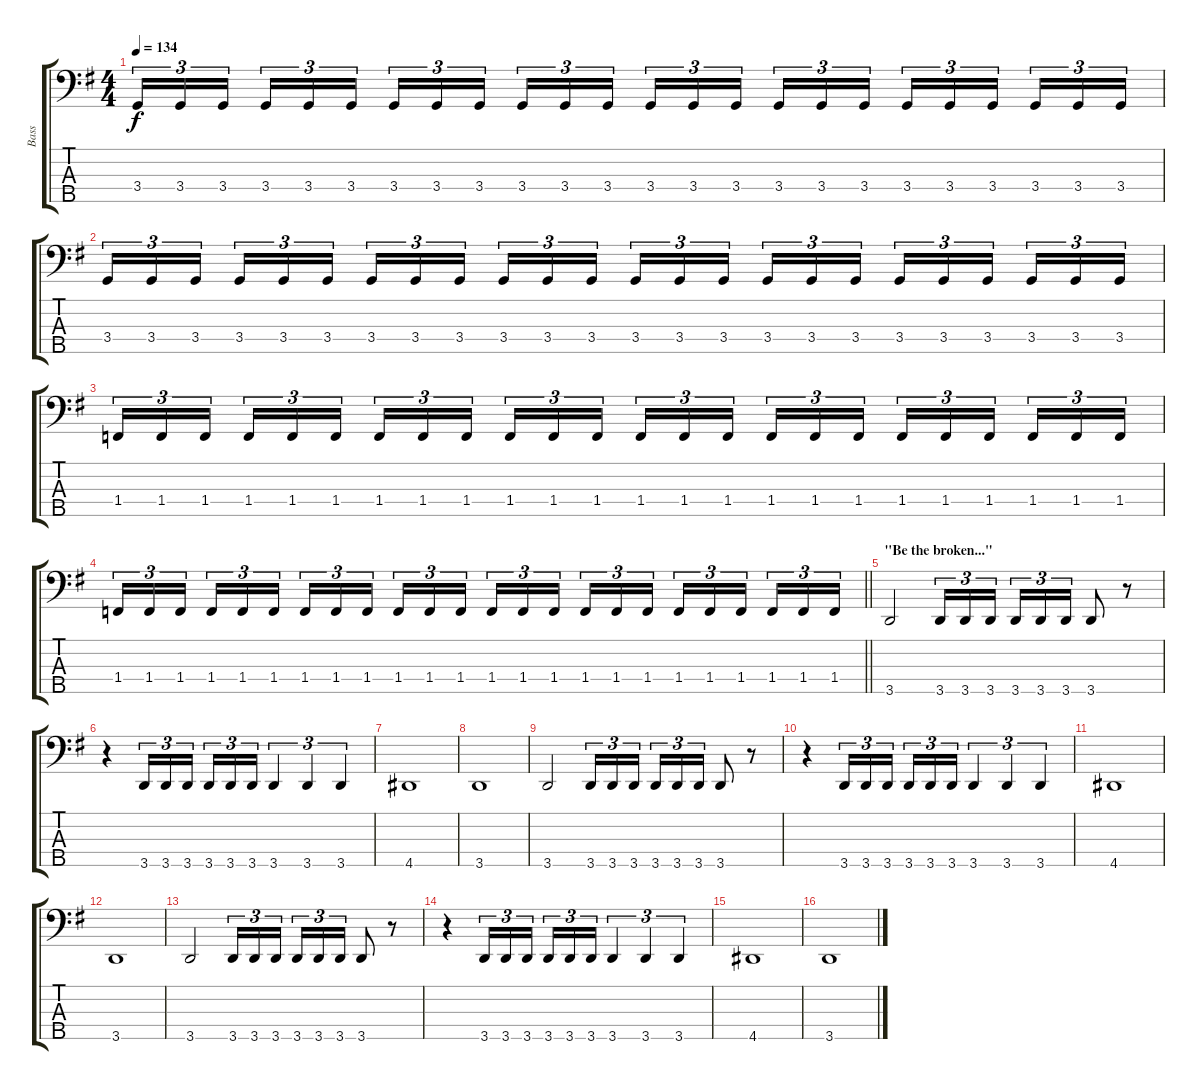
\track ("Bass" "Bass") {instrument electricbassfinger}
\staff {score tabs}
\tuning (G2 D2 A1 E1 B0) {hide}
\ts (4 4)
\tempo 134
\clef f4
\ks g
3.4.16{tu (3 2) dy f} 3.4.16{tu (3 2)} 3.4.16{tu (3 2) beam splitsecondary} 3.4.16{tu (3 2)} 3.4.16{tu (3 2)} 3.4.16{tu (3 2)} 3.4.16{tu (3 2)} 3.4.16{tu (3 2)} 3.4.16{tu (3 2) beam splitsecondary} 3.4.16{tu (3 2)} 3.4.16{tu (3 2)} 3.4.16{tu (3 2)} 3.4.16{tu (3 2)} 3.4.16{tu (3 2)} 3.4.16{tu (3 2) beam splitsecondary} 3.4.16{tu (3 2)} 3.4.16{tu (3 2)} 3.4.16{tu (3 2)} 3.4.16{tu (3 2)} 3.4.16{tu (3 2)} 3.4.16{tu (3 2) beam splitsecondary} 3.4.16{tu (3 2)} 3.4.16{tu (3 2)} 3.4.16{tu (3 2)} |
3.4.16{tu (3 2)} 3.4.16{tu (3 2)} 3.4.16{tu (3 2) beam splitsecondary} 3.4.16{tu (3 2)} 3.4.16{tu (3 2)} 3.4.16{tu (3 2)} 3.4.16{tu (3 2)} 3.4.16{tu (3 2)} 3.4.16{tu (3 2) beam splitsecondary} 3.4.16{tu (3 2)} 3.4.16{tu (3 2)} 3.4.16{tu (3 2)} 3.4.16{tu (3 2)} 3.4.16{tu (3 2)} 3.4.16{tu (3 2) beam splitsecondary} 3.4.16{tu (3 2)} 3.4.16{tu (3 2)} 3.4.16{tu (3 2)} 3.4.16{tu (3 2)} 3.4.16{tu (3 2)} 3.4.16{tu (3 2) beam splitsecondary} 3.4.16{tu (3 2)} 3.4.16{tu (3 2)} 3.4.16{tu (3 2)} |
1.4.16{tu (3 2)} 1.4.16{tu (3 2)} 1.4.16{tu (3 2) beam splitsecondary} 1.4.16{tu (3 2)} 1.4.16{tu (3 2)} 1.4.16{tu (3 2)} 1.4.16{tu (3 2)} 1.4.16{tu (3 2)} 1.4.16{tu (3 2) beam splitsecondary} 1.4.16{tu (3 2)} 1.4.16{tu (3 2)} 1.4.16{tu (3 2)} 1.4.16{tu (3 2)} 1.4.16{tu (3 2)} 1.4.16{tu (3 2) beam splitsecondary} 1.4.16{tu (3 2)} 1.4.16{tu (3 2)} 1.4.16{tu (3 2)} 1.4.16{tu (3 2)} 1.4.16{tu (3 2)} 1.4.16{tu (3 2) beam splitsecondary} 1.4.16{tu (3 2)} 1.4.16{tu (3 2)} 1.4.16{tu (3 2)} |
\barLineRight lightlight
1.4.16{tu (3 2)} 1.4.16{tu (3 2)} 1.4.16{tu (3 2) beam splitsecondary} 1.4.16{tu (3 2)} 1.4.16{tu (3 2)} 1.4.16{tu (3 2)} 1.4.16{tu (3 2)} 1.4.16{tu (3 2)} 1.4.16{tu (3 2) beam splitsecondary} 1.4.16{tu (3 2)} 1.4.16{tu (3 2)} 1.4.16{tu (3 2)} 1.4.16{tu (3 2)} 1.4.16{tu (3 2)} 1.4.16{tu (3 2) beam splitsecondary} 1.4.16{tu (3 2)} 1.4.16{tu (3 2)} 1.4.16{tu (3 2)} 1.4.16{tu (3 2)} 1.4.16{tu (3 2)} 1.4.16{tu (3 2) beam splitsecondary} 1.4.16{tu (3 2)} 1.4.16{tu (3 2)} 1.4.16{tu (3 2)} |
\section ("" "\"Be the broken...\"")
3.5.2 3.5.16{tu (3 2)} 3.5.16{tu (3 2)} 3.5.16{tu (3 2) beam splitsecondary} 3.5.16{tu (3 2)} 3.5.16{tu (3 2)} 3.5.16{tu (3 2)} 3.5.8 r.8 |
r.4 3.5.16{tu (3 2)} 3.5.16{tu (3 2)} 3.5.16{tu (3 2) beam splitsecondary} 3.5.16{tu (3 2)} 3.5.16{tu (3 2)} 3.5.16{tu (3 2)} 3.5.4{tu (3 2)} 3.5.4{tu (3 2)} 3.5.4{tu (3 2)} |
4.5.1 |
3.5.1 |
3.5.2 3.5.16{tu (3 2)} 3.5.16{tu (3 2)} 3.5.16{tu (3 2) beam splitsecondary} 3.5.16{tu (3 2)} 3.5.16{tu (3 2)} 3.5.16{tu (3 2)} 3.5.8 r.8 |
r.4 3.5.16{tu (3 2)} 3.5.16{tu (3 2)} 3.5.16{tu (3 2) beam splitsecondary} 3.5.16{tu (3 2)} 3.5.16{tu (3 2)} 3.5.16{tu (3 2)} 3.5.4{tu (3 2)} 3.5.4{tu (3 2)} 3.5.4{tu (3 2)} |
4.5.1 |
3.5.1 |
3.5.2 3.5.16{tu (3 2)} 3.5.16{tu (3 2)} 3.5.16{tu (3 2) beam splitsecondary} 3.5.16{tu (3 2)} 3.5.16{tu (3 2)} 3.5.16{tu (3 2)} 3.5.8 r.8 |
r.4 3.5.16{tu (3 2)} 3.5.16{tu (3 2)} 3.5.16{tu (3 2) beam splitsecondary} 3.5.16{tu (3 2)} 3.5.16{tu (3 2)} 3.5.16{tu (3 2)} 3.5.4{tu (3 2)} 3.5.4{tu (3 2)} 3.5.4{tu (3 2)} |
4.5.1 |
3.5.1
